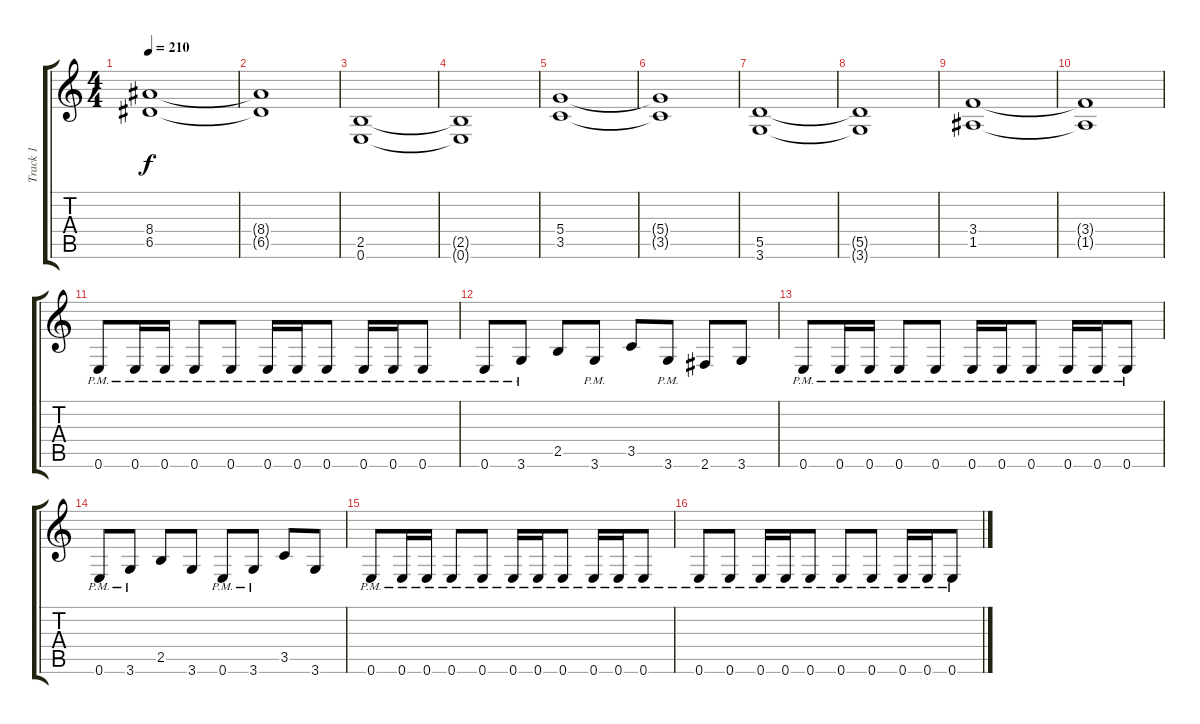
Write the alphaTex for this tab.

\track ("Track 1" "Track 1") {instrument overdrivenguitar}
\staff {score tabs}
\tuning (E4 B3 G3 D3 A2 E2) {hide}
\ts (4 4)
\tempo 210
\clef g2
\ks c
(8.4 6.5).1{dy f} |
(8.4{t} 6.5{t}).1 |
(2.5 0.6).1 |
(2.5{t} 0.6{t}).1 |
(5.4 3.5).1 |
(5.4{t} 3.5{t}).1 |
(5.5 3.6).1 |
(5.5{t} 3.6{t}).1 |
(3.4 1.5).1 |
(3.4{t} 1.5{t}).1 |
0.6{pm}.8 0.6{pm}.16 0.6{pm}.16 0.6{pm}.8 0.6{pm}.8 0.6{pm}.16 0.6{pm}.16 0.6{pm}.8 0.6{pm}.16 0.6{pm}.16 0.6{pm}.8 |
0.6{pm}.8 3.6{pm}.8 2.5.8 3.6{pm}.8 3.5.8 3.6{pm}.8 2.6.8 3.6.8 |
0.6{pm}.8 0.6{pm}.16 0.6{pm}.16 0.6{pm}.8 0.6{pm}.8 0.6{pm}.16 0.6{pm}.16 0.6{pm}.8 0.6{pm}.16 0.6{pm}.16 0.6{pm}.8 |
0.6{pm}.8 3.6{pm}.8 2.5.8 3.6.8 0.6{pm}.8 3.6{pm}.8 3.5.8 3.6.8 |
0.6{pm}.8 0.6{pm}.16 0.6{pm}.16 0.6{pm}.8 0.6{pm}.8 0.6{pm}.16 0.6{pm}.16 0.6{pm}.8 0.6{pm}.16 0.6{pm}.16 0.6{pm}.8 |
0.6{pm}.8 0.6{pm}.8 0.6{pm}.16 0.6{pm}.16 0.6{pm}.8 0.6{pm}.8 0.6{pm}.8 0.6{pm}.16 0.6{pm}.16 0.6{pm}.8
